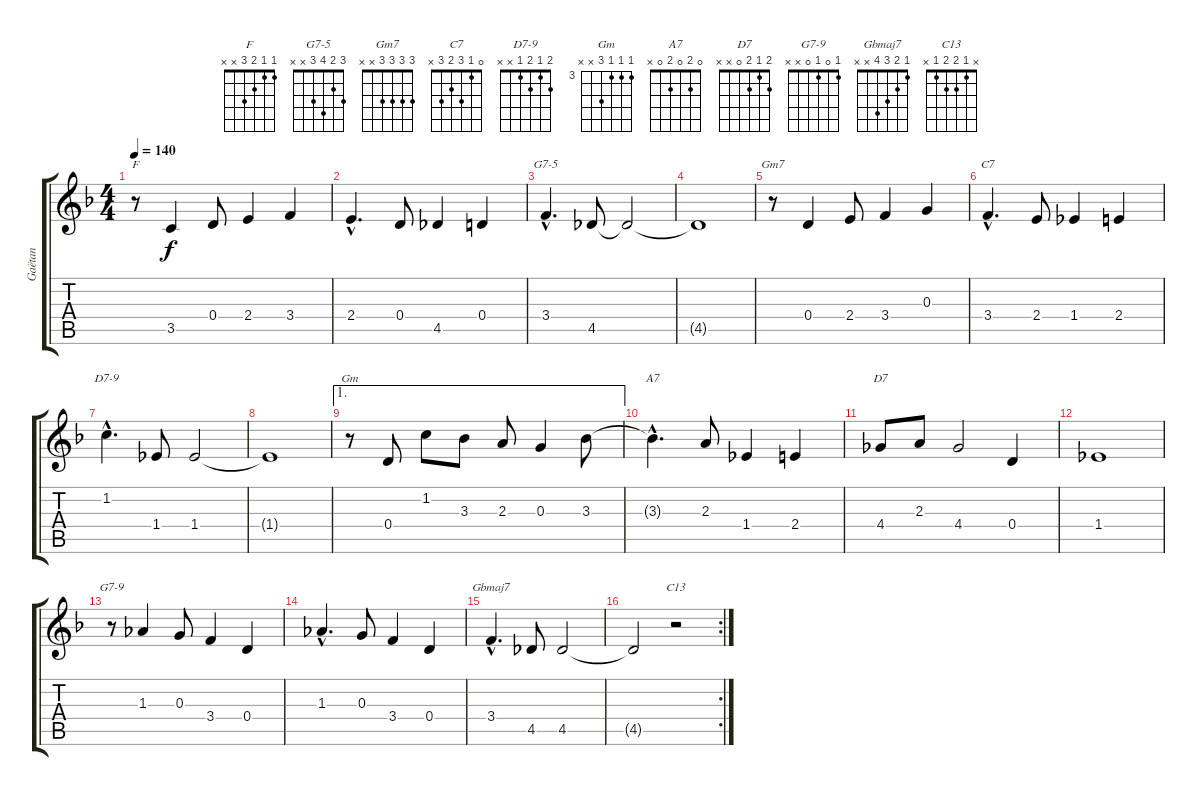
\track ("Gaëtan" "Gaëtan") {instrument acousticguitarnylon}
\staff {score tabs}
\tuning (E4 B3 G3 D3 A2 E2) {hide}
\chord ("F" 1 1 2 3 x x)
\chord ("G7-5" 3 2 4 3 x x)
\chord ("Gm7" 3 3 3 3 x x)
\chord ("C7" 0 1 3 2 3 x)
\chord ("D7-9" 2 1 2 1 x x)
\chord ("Gm" 3 3 3 5 x x) {firstfret 3}
\chord ("A7" 0 2 0 2 0 x)
\chord ("D7" 2 1 2 0 x x)
\chord ("G7-9" 1 0 1 0 x x)
\chord ("Gbmaj7" 1 2 3 4 x x)
\chord ("C13" x 1 2 2 1 x)
\ts (4 4)
\tempo 140
\clef g2
\ks f
r.8{ch "F" dy f instrument acousticguitarnylon} 3.5.4 0.4.8 2.4.4 3.4.4 |
2.4{hac}.4{d} 0.4.8 4.5.4 0.4.4 |
3.4{hac}.4{d ch "G7-5"} 4.5.8 4.5{t}.2 |
4.5{t}.1 |
r.8{ch "Gm7"} 0.4.4 2.4.8 3.4.4 0.3.4 |
3.4{hac}.4{d ch "C7"} 2.4.8 1.4.4 2.4.4 |
1.2{hac}.4{d ch "D7-9"} 1.4.8 1.4.2 |
1.4{t}.1 |
\ae 1
r.8{ch "Gm"} 0.4.8 1.2.8 3.3.8 2.3.8 0.3.4 3.3.8 |
3.3{hac t}.4{d ch "A7"} 2.3.8 1.4.4 2.4.4 |
4.4.8{ch "D7"} 2.3.8 4.4.2 0.4.4 |
1.4.1 |
r.8{ch "G7-9"} 1.3.4 0.3.8 3.4.4 0.4.4 |
1.3{hac}.4{d} 0.3.8 3.4.4 0.4.4 |
3.4{hac}.4{d ch "Gbmaj7"} 4.5.8 4.5.2 |
\rc 2
4.5{t}.2 r.2{ch "C13"}
